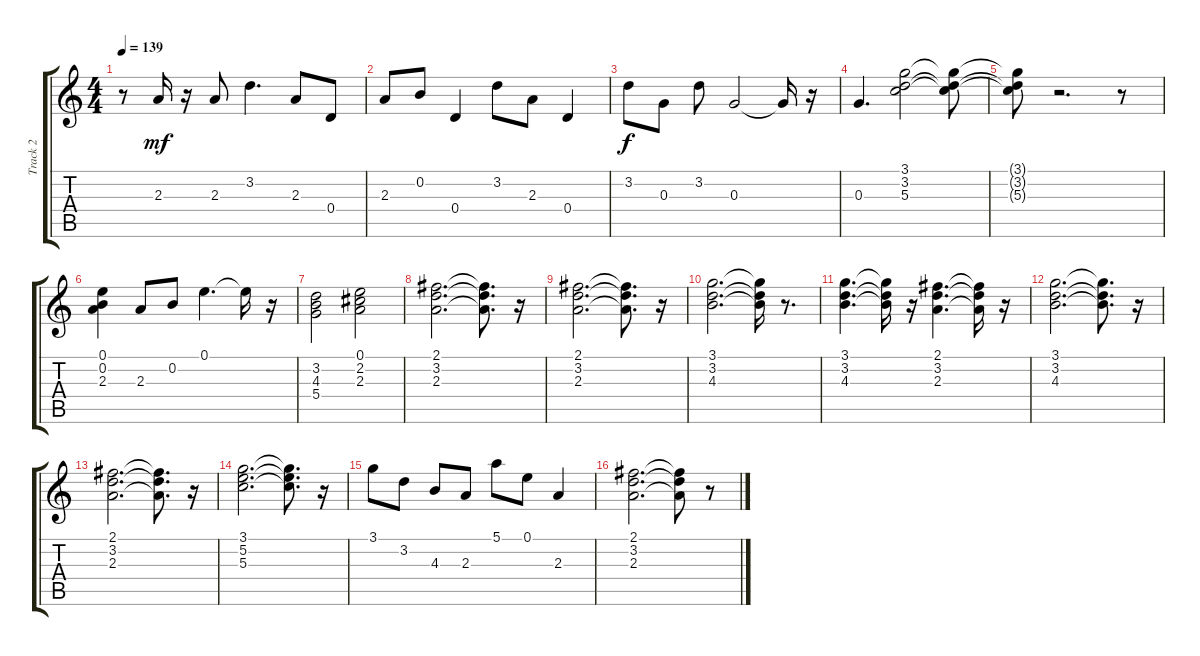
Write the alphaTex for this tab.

\track ("Track 2" "Track 2") {instrument electricguitarclean}
\staff {score tabs}
\tuning (E4 B3 G3 D3 A2 E2) {hide}
\ts (4 4)
\tempo 139
\clef g2
\ks c
r.8{dy mf} 2.3.16 r.16 2.3.8 3.2.4{d} 2.3.8 0.4.8 |
2.3.8 0.2.8 0.4.4 3.2.8 2.3.8 0.4.4 |
3.2.8{dy f} 0.3.8 3.2.8 0.3.2 0.3{t}.16 r.16 |
0.3.4{d} (3.1 3.2 5.3).2 (3.1{t} 3.2{t} 5.3{t}).8 |
(3.1{t} 3.2{t} 5.3{t}).8 r.2{d} r.8 |
(0.1 0.2 2.3).4 2.3.8 0.2.8 0.1.4{d} 0.1{t}.16 r.16 |
(3.2 4.3 5.4).2 (0.1 2.2 2.3).2 |
(2.1 3.2 2.3).2{d} (2.1{t} 3.2{t} 2.3{t}).8{d} r.16 |
(2.1 3.2 2.3).2{d} (2.1{t} 3.2{t} 2.3{t}).8{d} r.16 |
(3.1 3.2 4.3).2{d} (3.1{t} 3.2{t} 4.3{t}).16 r.8{d} |
(3.1 3.2 4.3).4{d} (3.1{t} 3.2{t} 4.3{t}).16 r.16 (2.1 3.2 2.3).4{d} (2.1{t} 3.2{t} 2.3{t}).16 r.16 |
(3.1 3.2 4.3).2{d} (3.1{t} 3.2{t} 4.3{t}).8{d} r.16 |
(2.1 3.2 2.3).2{d} (2.1{t} 3.2{t} 2.3{t}).8{d} r.16 |
(3.1 5.2 5.3).2{d} (3.1{t} 5.2{t} 5.3{t}).8{d} r.16 |
3.1.8 3.2.8 4.3.8 2.3.8 5.1.8 0.1.8 2.3.4 |
(2.1 3.2 2.3).2{d} (2.1{t} 3.2{t} 2.3{t}).8 r.8
